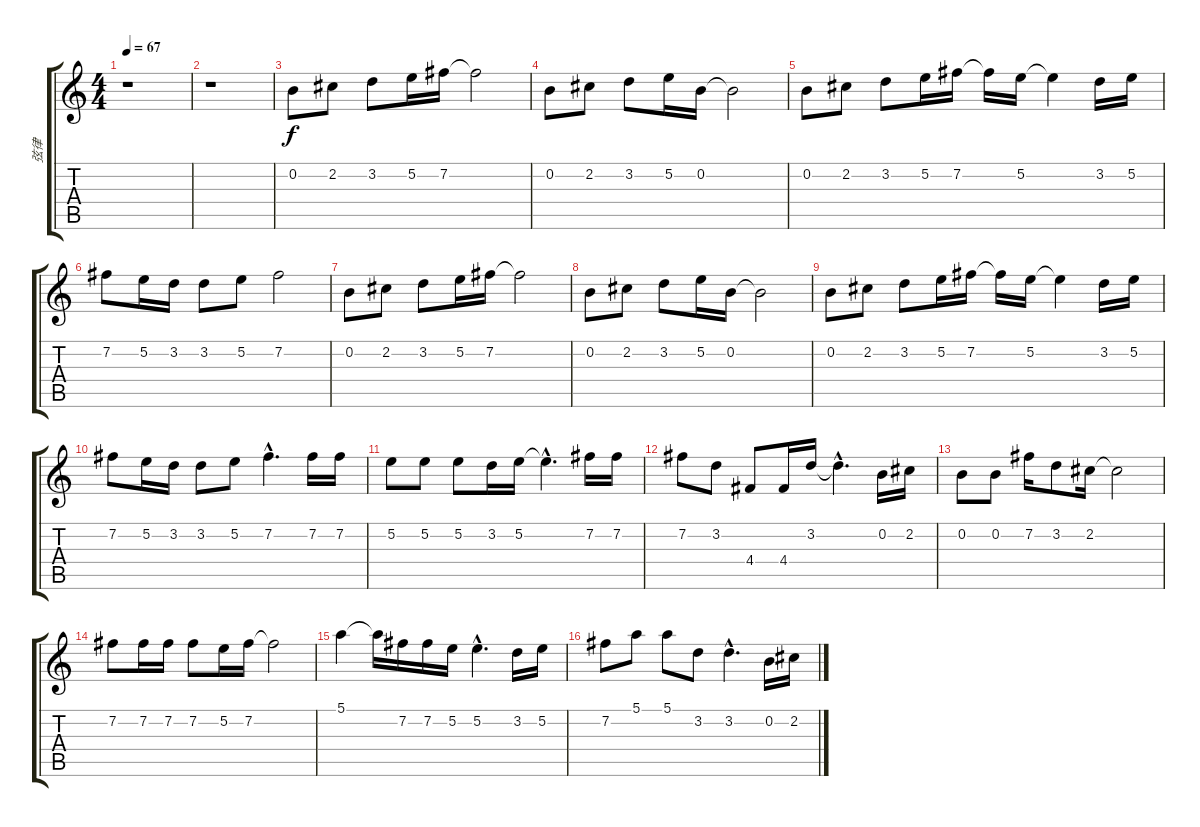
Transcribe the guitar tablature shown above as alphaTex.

\track ("弦律" "弦律") {instrument acousticguitarnylon}
\staff {score tabs}
\tuning (E4 B3 G3 D3 A2 E2) {hide}
\ts (4 4)
\tempo 67
\clef g2
\ks c
r.1{dy f} |
r.1 |
0.2.8 2.2.8 3.2.8 5.2.16 7.2.16 7.2{t}.2 |
0.2.8 2.2.8 3.2.8 5.2.16 0.2.16 0.2{t}.2 |
0.2.8 2.2.8 3.2.8 5.2.16 7.2.16 7.2{t}.16 5.2.16 5.2{t}.4 3.2.16 5.2.16 |
7.2.8 5.2.16 3.2.16 3.2.8 5.2.8 7.2.2 |
0.2.8 2.2.8 3.2.8 5.2.16 7.2.16 7.2{t}.2 |
0.2.8 2.2.8 3.2.8 5.2.16 0.2.16 0.2{t}.2 |
0.2.8 2.2.8 3.2.8 5.2.16 7.2.16 7.2{t}.16 5.2.16 5.2{t}.4 3.2.16 5.2.16 |
7.2.8 5.2.16 3.2.16 3.2.8 5.2.8 7.2{hac}.4{d} 7.2.16 7.2.16 |
5.2.8 5.2.8 5.2.8 3.2.16 5.2.16 5.2{hac t}.4{d} 7.2.16 7.2.16 |
7.2.8 3.2.8 4.4.8 4.4.16 3.2.16 3.2{hac t}.4{d} 0.2.16 2.2.16 |
0.2.8 0.2.8 7.2.16 3.2.8 2.2.16 2.2{t}.2 |
7.2.8 7.2.16 7.2.16 7.2.8 5.2.16 7.2.16 7.2{t}.2 |
5.1.4 5.1{t}.16 7.2.16 7.2.16 5.2.16 5.2{hac}.4{d} 3.2.16 5.2.16 |
7.2.8 5.1.8 5.1.8 3.2.8 3.2{hac}.4{d} 0.2.16 2.2.16
